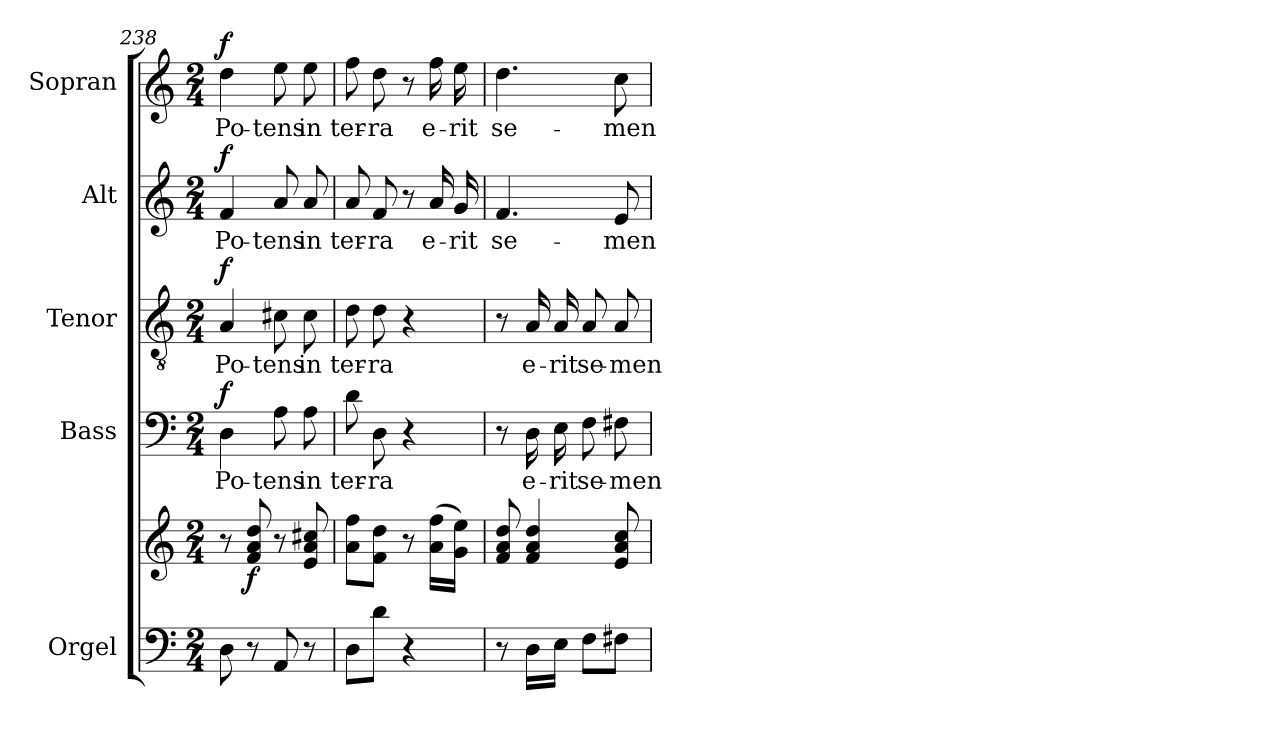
**kern	**kern	**dynam	**kern	**text	**dynam	**kern	**text	**dynam	**kern	**text	**dynam	**kern	**text	**dynam
*part5	*part5	*part5	*part4	*part4	*part4	*part3	*part3	*part3	*part2	*part2	*part2	*part1	*part1	*part1
*staff6	*staff5	*staff5/6	*staff4	*staff4	*staff4	*staff3	*staff3	*staff3	*staff2	*staff2	*staff2	*staff1	*staff1	*staff1
*I"Orgel	*	*	*I"Bass	*	*	*I"Tenor	*	*	*I"Alt	*	*	*I"Sopran	*	*
*I'Org.	*	*	*I'B.	*	*	*I'T.	*	*	*I'A.	*	*	*I'S.	*	*
*clefF4	*clefG2	*	*clefF4	*	*	*clefGv2	*	*	*clefG2	*	*	*clefG2	*	*
*k[]	*k[]	*	*k[]	*	*	*k[]	*	*	*k[]	*	*	*k[]	*	*
*C:	*C:	*	*C:	*	*	*C:	*	*	*C:	*	*	*C:	*	*
*M2/4	*M2/4	*	*M2/4	*	*	*M2/4	*	*	*M2/4	*	*	*M2/4	*	*
=238	=238	=238	=238	=238	=238	=238	=238	=238	=238	=238	=238	=238	=238	=238
!	!	!	!	!LO:LY:b	!LO:DY:a	!	!LO:LY:b	!LO:DY:a	!	!LO:LY:b	!LO:DY:a	!	!LO:LY:b	!LO:DY:a
8D\	8r	.	4D\	Po-	f	4A/	Po-	f	4f/	Po-	f	4dd\	Po-	f
!	!	!LO:DY:b	!	!	!	!	!	!	!	!	!	!	!	!
8r	8f/ 8a/ 8dd/	f	.	.	.	.	.	.	.	.	.	.	.	.
!	!	!	!	!LO:LY:b	!	!	!LO:LY:b	!	!	!LO:LY:b	!	!	!LO:LY:b	!
8AA/	8r	.	8A\	-tens	.	8c#X\	-tens	.	8a/	-tens	.	8ee\	-tens	.
!	!	!	!	!LO:LY:b	!	!	!LO:LY:b	!	!	!LO:LY:b	!	!	!LO:LY:b	!
8r	8e/ 8a/ 8cc#X/	.	8A\	in	.	8c#\	in	.	8a/	in	.	8ee\	in	.
=239	=239	=239	=239	=239	=239	=239	=239	=239	=239	=239	=239	=239	=239	=239
!	!	!	!	!LO:LY:b	!	!	!LO:LY:b	!	!	!LO:LY:b	!	!	!LO:LY:b	!
8D\L	8a\ 8ff\L	.	8d\	ter-	.	8d\	ter-	.	8a/	ter-	.	8ff\	ter-	.
!	!	!	!	!LO:LY:b	!	!	!LO:LY:b	!	!	!LO:LY:b	!	!	!LO:LY:b	!
8d\J	8f\ 8dd\J	.	8D\	-ra	.	8d\	-ra	.	8f/	-ra	.	8dd\	-ra	.
4r	8r	.	4r	.	.	4r	.	.	8r	.	.	8r	.	.
!	!	!	!	!	!	!	!	!	!	!LO:LY:b	!	!	!LO:LY:b	!
.	(>16a\ 16ff\LL	.	.	.	.	.	.	.	16a/	e-	.	16ff\	e-	.
!	!	!	!	!	!	!	!	!	!	!LO:LY:b	!	!	!LO:LY:b	!
.	16g\ 16ee\JJ)	.	.	.	.	.	.	.	16g/	-rit	.	16ee\	-rit	.
=240	=240	=240	=240	=240	=240	=240	=240	=240	=240	=240	=240	=240	=240	=240
!	!	!	!	!	!	!	!	!	!	!LO:LY:b	!	!	!LO:LY:b	!
8r	8f/ 8a/ 8dd/	.	8r	.	.	8r	.	.	4.f/	se-	.	4.dd\	se-	.
!	!	!	!	!LO:LY:b	!	!	!LO:LY:b	!	!	!	!	!	!	!
16D\LL	4f/ 4a/ 4dd/	.	16D\	e-	.	16A/	e-	.	.	.	.	.	.	.
!	!	!	!	!LO:LY:b	!	!	!LO:LY:b	!	!	!	!	!	!	!
16E\JJ	.	.	16E\	-rit	.	16A/	-rit	.	.	.	.	.	.	.
!	!	!	!	!LO:LY:b	!	!	!LO:LY:b	!	!	!	!	!	!	!
8F\L	.	.	8F\	se-	.	8A/	se-	.	.	.	.	.	.	.
!	!	!	!	!LO:LY:b	!	!	!LO:LY:b	!	!	!LO:LY:b	!	!	!LO:LY:b	!
8F#X\J	8e/ 8a/ 8cc/	.	8F#X\	-men	.	8A/	-men	.	8e/	-men	.	8cc\	-men	.
=	=	=	=	=	=	=	=	=	=	=	=	=	=	=
*-	*-	*-	*-	*-	*-	*-	*-	*-	*-	*-	*-	*-	*-	*-
